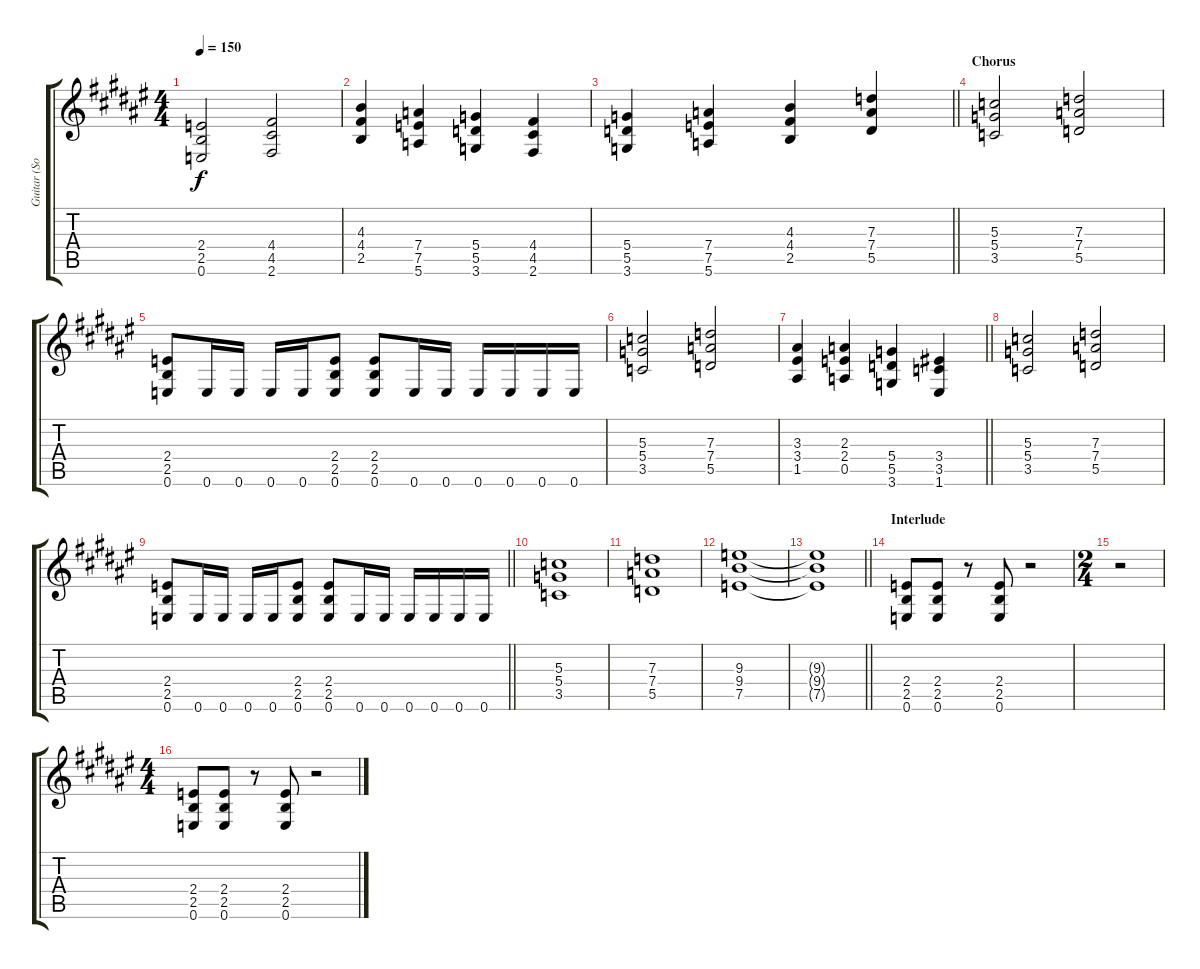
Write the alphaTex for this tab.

\track ("Guitar (Solo)" "Guitar (So") {instrument distortionguitar}
\staff {score tabs}
\tuning (E4 B3 G3 D3 A2 E2) {hide}
\ts (4 4)
\tempo 150
\clef g2
\ks d#minor
(2.4 2.5 0.6).2{dy f} (4.4 4.5 2.6).2 |
(4.3 4.4 2.5).4 (7.4 7.5 5.6).4 (5.4 5.5 3.6).4 (4.4 4.5 2.6).4 |
\barLineRight lightlight
(5.4 5.5 3.6).4 (7.4 7.5 5.6).4 (4.3 4.4 2.5).4 (7.3 7.4 5.5).4 |
\section ("" "Chorus")
(5.3 5.4 3.5).2 (7.3 7.4 5.5).2 |
(2.4 2.5 0.6).8 0.6.16 0.6.16 0.6.16 0.6.16 (2.4 2.5 0.6).8 (2.4 2.5 0.6).8 0.6.16 0.6.16 0.6.16 0.6.16 0.6.16 0.6.16 |
(5.3 5.4 3.5).2 (7.3 7.4 5.5).2 |
\barLineRight lightlight
(3.3 3.4 1.5).4 (2.3 2.4 0.5).4 (5.4 5.5 3.6).4 (3.4 3.5 1.6).4 |
(5.3 5.4 3.5).2 (7.3 7.4 5.5).2 |
\barLineRight lightlight
(2.4 2.5 0.6).8 0.6.16 0.6.16 0.6.16 0.6.16 (2.4 2.5 0.6).8 (2.4 2.5 0.6).8 0.6.16 0.6.16 0.6.16 0.6.16 0.6.16 0.6.16 |
(5.3 5.4 3.5).1 |
(7.3 7.4 5.5).1 |
(9.3 9.4 7.5).1 |
\barLineRight lightlight
(9.3{t} 9.4{t} 7.5{t}).1 |
\section ("" "Interlude")
(2.4 2.5 0.6).8 (2.4 2.5 0.6).8 r.8 (2.4 2.5 0.6).8 r.2 |
\ts (2 4)
r.2 |
\ts (4 4)
(2.4 2.5 0.6).8 (2.4 2.5 0.6).8 r.8 (2.4 2.5 0.6).8 r.2
